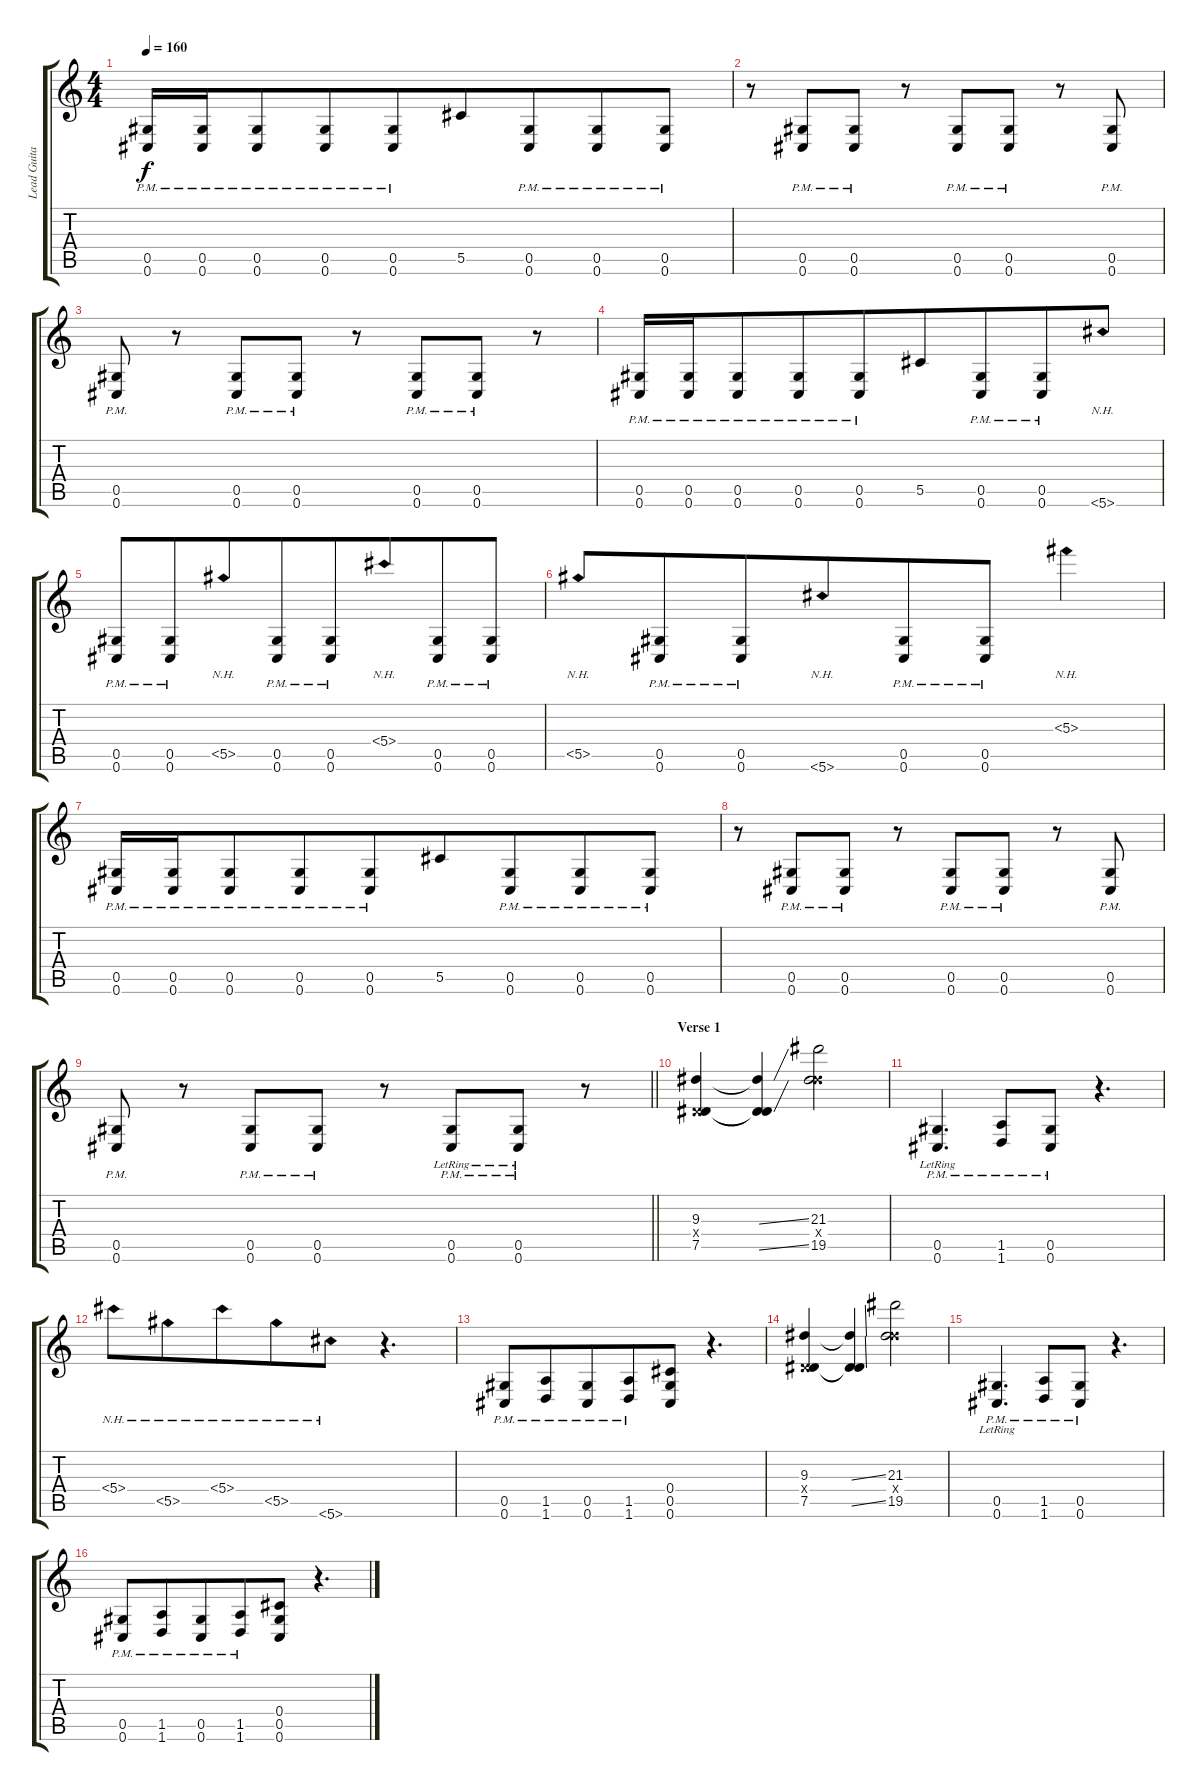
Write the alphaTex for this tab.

\track ("Lead Guitar" "Lead Guita") {instrument distortionguitar}
\staff {score tabs}
\tuning (Eb4 Bb3 Gb3 Db3 Ab2 Db2) {hide}
\ts (4 4)
\tempo 160
\clef g2
\ks c
(0.5{pm} 0.6{pm}).16{dy f} (0.5{pm} 0.6{pm}).16 (0.5{pm} 0.6{pm}).8{beam merge} (0.5{pm} 0.6{pm}).8 (0.5{pm} 0.6{pm}).8{beam merge} 5.5.8 (0.5{pm} 0.6{pm}).8{beam merge} (0.5{pm} 0.6{pm}).8 (0.5{pm} 0.6{pm}).8 |
r.8 (0.5{pm} 0.6{pm}).8{beam merge} (0.5{pm} 0.6{pm}).8 r.8 (0.5{pm} 0.6{pm}).8 (0.5{pm} 0.6{pm}).8 r.8 (0.5{pm} 0.6{pm}).8 |
(0.5{pm} 0.6{pm}).8 r.8 (0.5{pm} 0.6{pm}).8 (0.5{pm} 0.6{pm}).8 r.8 (0.5{pm} 0.6{pm}).8{beam merge} (0.5{pm} 0.6{pm}).8 r.8 |
(0.5{pm} 0.6{pm}).16 (0.5{pm} 0.6{pm}).16 (0.5{pm} 0.6{pm}).8{beam merge} (0.5{pm} 0.6{pm}).8 (0.5{pm} 0.6{pm}).8{beam merge} 5.5.8 (0.5{pm} 0.6{pm}).8{beam merge} (0.5{pm} 0.6{pm}).8 5.6{nh}.8 |
(0.5{pm} 0.6{pm}).8 (0.5{pm} 0.6{pm}).8{beam merge} 5.5{nh}.8 (0.5{pm} 0.6{pm}).8{beam merge} (0.5{pm} 0.6{pm}).8 5.4{nh}.8{beam merge} (0.5{pm} 0.6{pm}).8 (0.5{pm} 0.6{pm}).8 |
5.5{nh}.8 (0.5{pm} 0.6{pm}).8{beam merge} (0.5{pm} 0.6{pm}).8 5.6{nh}.8{beam merge} (0.5{pm} 0.6{pm}).8 (0.5{pm} 0.6{pm}).8 5.3{nh}.4 |
(0.5{pm} 0.6{pm}).16 (0.5{pm} 0.6{pm}).16 (0.5{pm} 0.6{pm}).8{beam merge} (0.5{pm} 0.6{pm}).8 (0.5{pm} 0.6{pm}).8{beam merge} 5.5.8 (0.5{pm} 0.6{pm}).8{beam merge} (0.5{pm} 0.6{pm}).8 (0.5{pm} 0.6{pm}).8 |
r.8 (0.5{pm} 0.6{pm}).8{beam merge} (0.5{pm} 0.6{pm}).8 r.8 (0.5{pm} 0.6{pm}).8 (0.5{pm} 0.6{pm}).8 r.8 (0.5{pm} 0.6{pm}).8 |
\barLineRight lightlight
(0.5{pm} 0.6{pm}).8 r.8 (0.5{pm} 0.6{pm}).8 (0.5{pm} 0.6{pm}).8 r.8 (0.5{pm lr} 0.6{pm lr}).8{beam merge} (0.5{pm lr} 0.6{pm lr}).8 r.8 |
\section ("" "Verse 1")
(9.3 2.4{x} 7.5).4 (9.3{ss t} 2.4{t} 7.5{ss t}).4 (21.3 14.4{x} 19.5).2 |
(0.5{pm lr} 0.6{pm lr}).4{d} (1.5{pm} 1.6{pm}).8{beam merge} (0.5{pm} 0.6{pm}).8 r.4{d} |
5.4{nh}.8 5.5{nh}.8{beam merge} 5.4{nh}.8 5.5{nh}.8{beam merge} 5.6{nh}.8 r.4{d} |
(0.5{pm} 0.6{pm}).8 (1.5{pm} 1.6{pm}).8{beam merge} (0.5{pm} 0.6{pm}).8 (1.5{pm} 1.6{pm}).8{beam merge} (0.4 0.5 0.6).8 r.4{d} |
(9.3 2.4{x} 7.5).4 (9.3{ss t} 2.4{t} 7.5{ss t}).4 (21.3 14.4{x} 19.5).2 |
(0.5{pm lr} 0.6{pm lr}).4{d} (1.5{pm} 1.6{pm}).8{beam merge} (0.5{pm} 0.6{pm}).8 r.4{d} |
(0.5{pm} 0.6{pm}).8 (1.5{pm} 1.6{pm}).8{beam merge} (0.5{pm} 0.6{pm}).8 (1.5{pm} 1.6{pm}).8{beam merge} (0.4 0.5 0.6).8 r.4{d}
